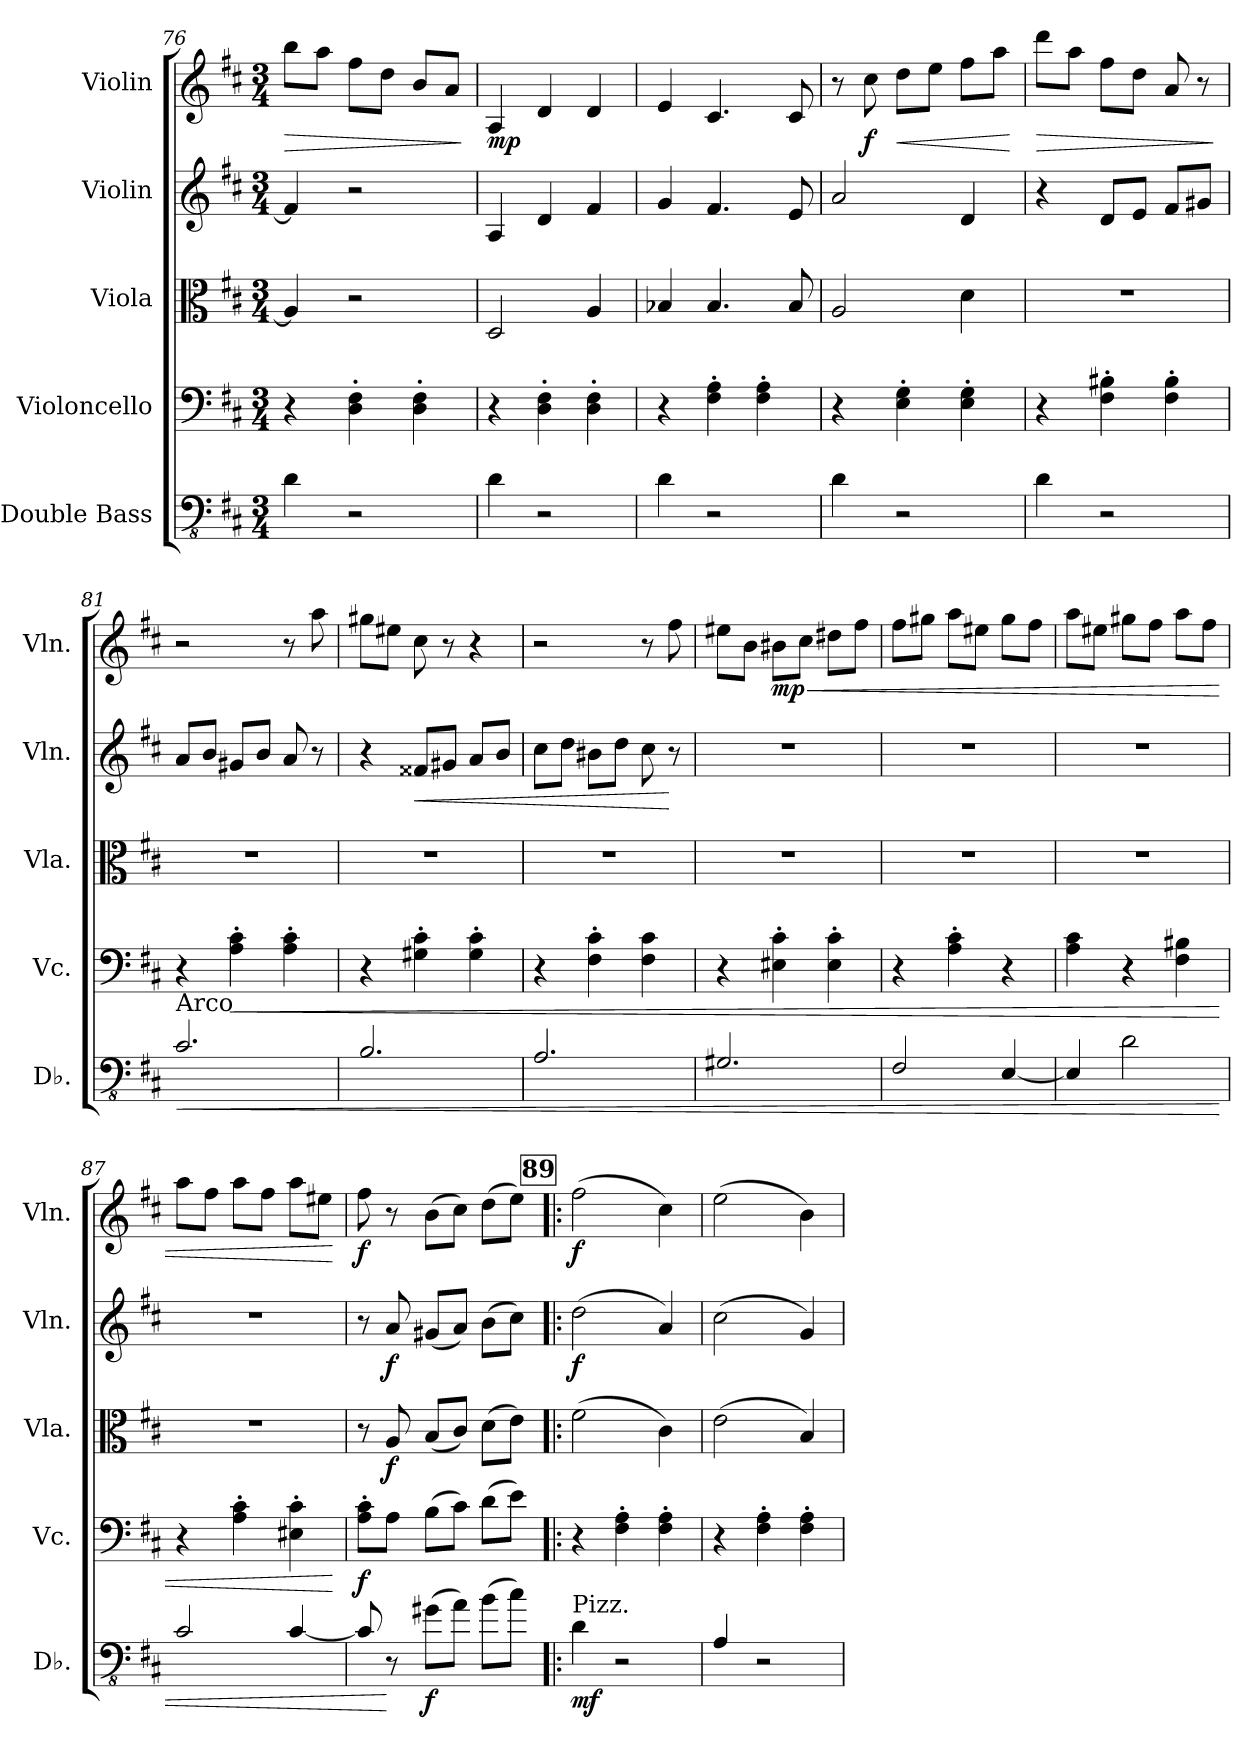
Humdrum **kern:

**kern	**dynam	**kern	**dynam	**kern	**dynam	**kern	**dynam	**kern	**dynam
*part5	*part5	*part4	*part4	*part3	*part3	*part2	*part2	*part1	*part1
*staff5	*staff5	*staff4	*staff4	*staff3	*staff3	*staff2	*staff2	*staff1	*staff1
*I"Double Bass	*	*I"Violoncello	*	*I"Viola	*	*I"Violin	*	*I"Violin	*
*I'Db.	*	*I'Vc.	*	*I'Vla.	*	*I'Vln.	*	*I'Vln.	*
!!LO:LB:g=z
*clefFv4	*	*clefF4	*	*clefC3	*	*clefG2	*	*clefG2	*
*ITrd7c12	*	*	*	*	*	*	*	*	*
*k[f#c#]	*	*k[f#c#]	*	*k[f#c#]	*	*k[f#c#]	*	*k[f#c#]	*
*M3/4	*	*M3/4	*	*M3/4	*	*M3/4	*	*M3/4	*
=76	=76	=76	=76	=76	=76	=76	=76	=76	=76
!	!	!	!	!	!	!	!	!	!LO:HP:b
4DD\	.	4r	.	4A/]	.	4f#/]	.	8bb\L	>
.	.	.	.	.	.	.	.	8aa\J	.
2r	.	4D\' 4F#\'	.	2r	.	2r	.	8ff#\L	.
.	.	.	.	.	.	.	.	8dd\J	.
.	.	4D\' 4F#\'	.	.	.	.	.	8b/L	.
.	.	.	.	.	.	.	.	8a/J	.
.	.	.	.	.	.	.	.	.	]
=77	=77	=77	=77	=77	=77	=77	=77	=77	=77
!	!	!	!	!	!	!	!	!	!LO:DY:b
4DD\	.	4r	.	2D/	.	4A/	.	4A/	mp
2r	.	4D\' 4F#\'	.	.	.	4d/	.	4d/	.
.	.	4D\' 4F#\'	.	4A/	.	4f#/	.	4d/	.
=78	=78	=78	=78	=78	=78	=78	=78	=78	=78
4DD\	.	4r	.	4B-X/	.	4g/	.	4e/	.
2r	.	4F#\' 4A\'	.	4.B-/	.	4.f#/	.	4.c#/	.
.	.	4F#\' 4A\'	.	.	.	.	.	.	.
.	.	.	.	8B-/	.	8e/	.	8c#/	.
=79	=79	=79	=79	=79	=79	=79	=79	=79	=79
4DD\	.	4r	.	2A/	.	2a/	.	8r	.
!	!	!	!	!	!	!	!	!	!LO:DY:b
.	.	.	.	.	.	.	.	8cc#\	f
!	!	!	!	!	!	!	!	!	!LO:HP:b
2r	.	4E\' 4G\'	.	.	.	.	.	8dd\L	<
.	.	.	.	.	.	.	.	8ee\J	.
.	.	4E\' 4G\'	.	4d\	.	4d/	.	8ff#\L	.
.	.	.	.	.	.	.	.	8aa\J	.
.	.	.	.	.	.	.	.	.	[
=80	=80	=80	=80	=80	=80	=80	=80	=80	=80
!	!	!	!	!	!	!	!	!	!LO:HP:b
4DD\	.	4r	.	2.r	.	4r	.	8ddd\L	>
.	.	.	.	.	.	.	.	8aa\J	.
2r	.	4F#\' 4B#X\'	.	.	.	8d/L	.	8ff#\L	.
.	.	.	.	.	.	8e/J	.	8dd\J	.
.	.	4F#\' 4B#\'	.	.	.	8f#/L	.	8a/	.
.	.	.	.	.	.	8g#X/J	.	8r	.
.	.	.	.	.	.	.	.	.	]
=81	=81	=81	=81	=81	=81	=81	=81	=81	=81
!LO:TX:a:t=Arco	!	!	!	!	!	!	!	!	!
!	!LO:HP:b	!	!	!	!	!	!	!	!
2.CC#/	<	4r	.	2.r	.	8a/L	.	2r	.
.	.	.	.	.	.	8b/J	.	.	.
!	!	!	!LO:HP:b	!	!	!	!	!	!
.	.	4A\' 4c#\'	<	.	.	8g#X/L	.	.	.
.	.	.	.	.	.	8b/J	.	.	.
.	.	4A\' 4c#\'	.	.	.	8a/	.	8r	.
.	.	.	.	.	.	8r	.	8aa\	.
!!LO:PB:g=z
=82	=82	=82	=82	=82	=82	=82	=82	=82	=82
2.BBB/	.	4r	.	2.r	.	4r	.	8gg#X\L	.
.	.	.	.	.	.	.	.	8ee#X\J	.
!	!	!	!	!	!	!	!LO:HP:b	!	!
.	.	4G#X\' 4c#\'	.	.	.	8f##X/L	<	8cc#\	.
.	.	.	.	.	.	8g#X/J	.	8r	.
.	.	4G#\' 4c#\'	.	.	.	8a/L	.	4r	.
.	.	.	.	.	.	8b/J	.	.	.
=83	=83	=83	=83	=83	=83	=83	=83	=83	=83
2.AAA/	.	4r	.	2.r	.	8cc#\L	.	2r	.
.	.	.	.	.	.	8dd\J	.	.	.
.	.	4F#\' 4c#\'	.	.	.	8b#X\L	.	.	.
.	.	.	.	.	.	8dd\J	.	.	.
.	.	4F#\ 4c#\	.	.	.	8cc#\	.	8r	.
.	.	.	.	.	.	8r	[	8ff#\	.
=84	=84	=84	=84	=84	=84	=84	=84	=84	=84
2.GGG#X/	.	4r	.	2.r	.	2.r	.	8ee#X\L	.
.	.	.	.	.	.	.	.	8b\J	.
!	!	!	!	!	!	!	!	!	!LO:HP:b
!	!	!	!	!	!	!	!	!	!LO:DY:n=1:b
.	.	4E#X\' 4c#\'	.	.	.	.	.	8b#X\L	< mp
.	.	.	.	.	.	.	.	8cc#\J	.
.	.	4E#\' 4c#\'	.	.	.	.	.	8dd#X\L	.
.	.	.	.	.	.	.	.	8ff#\J	.
=85	=85	=85	=85	=85	=85	=85	=85	=85	=85
2FFF#/	.	4r	.	2.r	.	2.r	.	8ff#\L	.
.	.	.	.	.	.	.	.	8gg#X\J	.
.	.	4A\' 4c#\'	.	.	.	.	.	8aa\L	.
.	.	.	.	.	.	.	.	8ee#X\J	.
[4EEE/	.	4r	.	.	.	.	.	8gg#\L	.
.	.	.	.	.	.	.	.	8ff#\J	.
=86	=86	=86	=86	=86	=86	=86	=86	=86	=86
4EEE/]	.	4A\ 4c#\	.	2.r	.	2.r	.	8aa\L	.
.	.	.	.	.	.	.	.	8ee#X\J	.
2DD\	.	4r	.	.	.	.	.	8gg#X\L	.
.	.	.	.	.	.	.	.	8ff#\J	.
.	.	4F#\ 4B#X\	.	.	.	.	.	8aa\L	.
.	.	.	.	.	.	.	.	8ff#\J	.
!!LO:LB:g=z
=87	=87	=87	=87	=87	=87	=87	=87	=87	=87
2CC#/	.	4r	.	2.r	.	2.r	.	8aa\L	.
.	.	.	.	.	.	.	.	8ff#\J	.
.	.	4A\' 4c#\'	.	.	.	.	.	8aa\L	.
.	.	.	.	.	.	.	.	8ff#\J	.
[4CC#/	.	4E#X\' 4c#\'	.	.	.	.	.	8aa\L	.
.	.	.	.	.	.	.	.	8ee#X\J	.
.	.	.	[	.	.	.	.	.	[
=88	=88	=88	=88	=88	=88	=88	=88	=88	=88
!	!	!	!LO:DY:b	!	!	!	!	!	!LO:DY:b
8CC#/]	.	8A\' 8c#\'L	f	8r	.	8r	.	8ff#\	f
!	!	!	!	!	!LO:DY:b	!	!LO:DY:b	!	!
8r	[	8A\J	.	8A/	f	8a/	f	8r	.
!	!LO:DY:b	!	!	!	!	!	!	!	!
(8GG#X\L	f	(8B\L	.	(8B/L	.	(8g#X/L	.	(8b\L	.
8AA\J)	.	8c#\J)	.	8c#/J)	.	8a/J)	.	8cc#\J)	.
(8BB\L	.	(8d\L	.	(8d\L	.	(8b\L	.	(8dd\L	.
8C#\J)	.	8e\J)	.	8e\J)	.	8cc#\J)	.	8ee\J)	.
!!LO:REH:place=s1:a:B:fs=14:t=89
=89!|:	=89!|:	=89!|:	=89!|:	=89!|:	=89!|:	=89!|:	=89!|:	=89!|:	=89!|:
!LO:TX:a:t=Pizz.	!	!	!	!	!	!	!	!	!
!	!LO:DY:b	!	!	!	!	!	!LO:DY:b	!	!LO:DY:b
4DD\	mf	4r	.	(2f#\	.	(2dd\	f	(2ff#\	f
2r	.	4F#\' 4A\'	.	.	.	.	.	.	.
.	.	4F#\' 4A\'	.	4c#\)	.	4a/)	.	4cc#\)	.
=90	=90	=90	=90	=90	=90	=90	=90	=90	=90
4AAA/	.	4r	.	(2e\	.	(2cc#\	.	(2ee\	.
2r	.	4F#\' 4A\'	.	.	.	.	.	.	.
.	.	4F#\' 4A\'	.	4B/)	.	4g/)	.	4b\)	.
=	=	=	=	=	=	=	=	=	=
*-	*-	*-	*-	*-	*-	*-	*-	*-	*-
